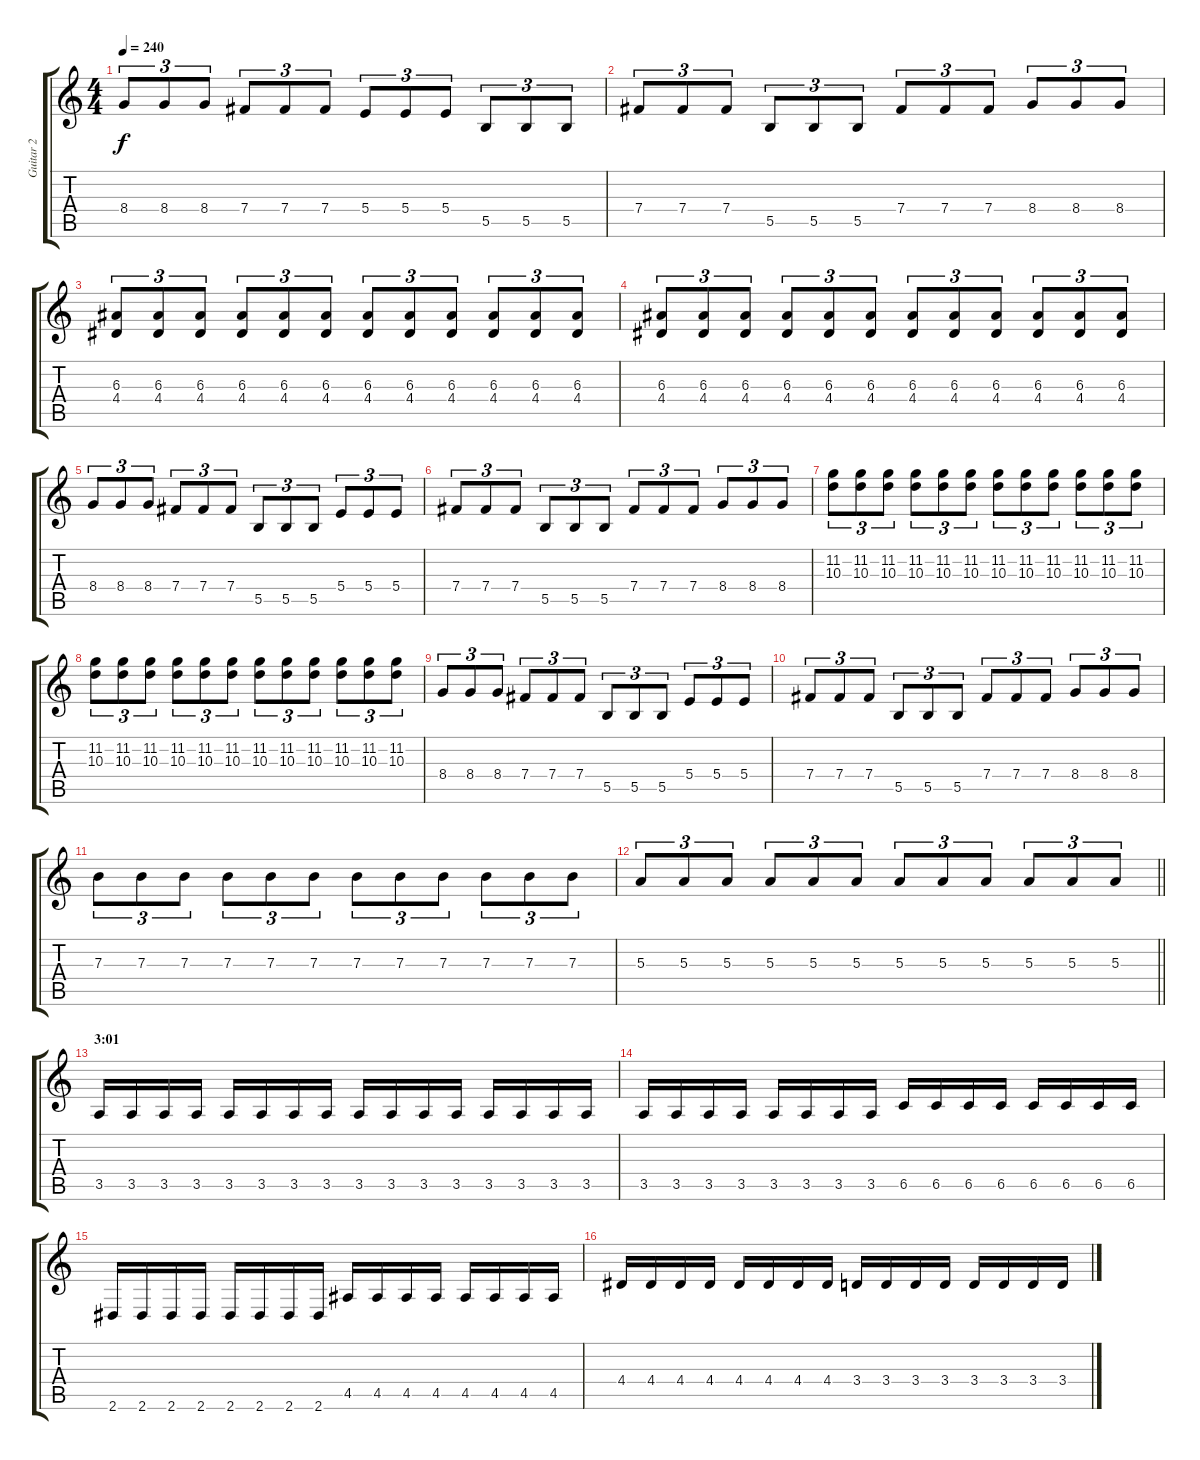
\track ("Guitar 2" "Guitar 2") {instrument distortionguitar}
\staff {score tabs}
\tuning (Db4 Ab3 E3 B2 Gb2 Db2) {hide}
\ts (4 4)
\tempo 240
\clef g2
\ks c
8.4.8{tu (3 2) dy f} 8.4.8{tu (3 2)} 8.4.8{tu (3 2)} 7.4.8{tu (3 2)} 7.4.8{tu (3 2)} 7.4.8{tu (3 2)} 5.4.8{tu (3 2)} 5.4.8{tu (3 2)} 5.4.8{tu (3 2)} 5.5.8{tu (3 2)} 5.5.8{tu (3 2)} 5.5.8{tu (3 2)} |
7.4.8{tu (3 2)} 7.4.8{tu (3 2)} 7.4.8{tu (3 2)} 5.5.8{tu (3 2)} 5.5.8{tu (3 2)} 5.5.8{tu (3 2)} 7.4.8{tu (3 2)} 7.4.8{tu (3 2)} 7.4.8{tu (3 2)} 8.4.8{tu (3 2)} 8.4.8{tu (3 2)} 8.4.8{tu (3 2)} |
(6.3 4.4).8{tu (3 2)} (6.3 4.4).8{tu (3 2)} (6.3 4.4).8{tu (3 2)} (6.3 4.4).8{tu (3 2)} (6.3 4.4).8{tu (3 2)} (6.3 4.4).8{tu (3 2)} (6.3 4.4).8{tu (3 2)} (6.3 4.4).8{tu (3 2)} (6.3 4.4).8{tu (3 2)} (6.3 4.4).8{tu (3 2)} (6.3 4.4).8{tu (3 2)} (6.3 4.4).8{tu (3 2)} |
(6.3 4.4).8{tu (3 2)} (6.3 4.4).8{tu (3 2)} (6.3 4.4).8{tu (3 2)} (6.3 4.4).8{tu (3 2)} (6.3 4.4).8{tu (3 2)} (6.3 4.4).8{tu (3 2)} (6.3 4.4).8{tu (3 2)} (6.3 4.4).8{tu (3 2)} (6.3 4.4).8{tu (3 2)} (6.3 4.4).8{tu (3 2)} (6.3 4.4).8{tu (3 2)} (6.3 4.4).8{tu (3 2)} |
8.4.8{tu (3 2)} 8.4.8{tu (3 2)} 8.4.8{tu (3 2)} 7.4.8{tu (3 2)} 7.4.8{tu (3 2)} 7.4.8{tu (3 2)} 5.5.8{tu (3 2)} 5.5.8{tu (3 2)} 5.5.8{tu (3 2)} 5.4.8{tu (3 2)} 5.4.8{tu (3 2)} 5.4.8{tu (3 2)} |
7.4.8{tu (3 2)} 7.4.8{tu (3 2)} 7.4.8{tu (3 2)} 5.5.8{tu (3 2)} 5.5.8{tu (3 2)} 5.5.8{tu (3 2)} 7.4.8{tu (3 2)} 7.4.8{tu (3 2)} 7.4.8{tu (3 2)} 8.4.8{tu (3 2)} 8.4.8{tu (3 2)} 8.4.8{tu (3 2)} |
(11.2 10.3).8{tu (3 2)} (11.2 10.3).8{tu (3 2)} (11.2 10.3).8{tu (3 2)} (11.2 10.3).8{tu (3 2)} (11.2 10.3).8{tu (3 2)} (11.2 10.3).8{tu (3 2)} (11.2 10.3).8{tu (3 2)} (11.2 10.3).8{tu (3 2)} (11.2 10.3).8{tu (3 2)} (11.2 10.3).8{tu (3 2)} (11.2 10.3).8{tu (3 2)} (11.2 10.3).8{tu (3 2)} |
(11.2 10.3).8{tu (3 2)} (11.2 10.3).8{tu (3 2)} (11.2 10.3).8{tu (3 2)} (11.2 10.3).8{tu (3 2)} (11.2 10.3).8{tu (3 2)} (11.2 10.3).8{tu (3 2)} (11.2 10.3).8{tu (3 2)} (11.2 10.3).8{tu (3 2)} (11.2 10.3).8{tu (3 2)} (11.2 10.3).8{tu (3 2)} (11.2 10.3).8{tu (3 2)} (11.2 10.3).8{tu (3 2)} |
8.4.8{tu (3 2)} 8.4.8{tu (3 2)} 8.4.8{tu (3 2)} 7.4.8{tu (3 2)} 7.4.8{tu (3 2)} 7.4.8{tu (3 2)} 5.5.8{tu (3 2)} 5.5.8{tu (3 2)} 5.5.8{tu (3 2)} 5.4.8{tu (3 2)} 5.4.8{tu (3 2)} 5.4.8{tu (3 2)} |
7.4.8{tu (3 2)} 7.4.8{tu (3 2)} 7.4.8{tu (3 2)} 5.5.8{tu (3 2)} 5.5.8{tu (3 2)} 5.5.8{tu (3 2)} 7.4.8{tu (3 2)} 7.4.8{tu (3 2)} 7.4.8{tu (3 2)} 8.4.8{tu (3 2)} 8.4.8{tu (3 2)} 8.4.8{tu (3 2)} |
7.3.8{tu (3 2)} 7.3.8{tu (3 2)} 7.3.8{tu (3 2)} 7.3.8{tu (3 2)} 7.3.8{tu (3 2)} 7.3.8{tu (3 2)} 7.3.8{tu (3 2)} 7.3.8{tu (3 2)} 7.3.8{tu (3 2)} 7.3.8{tu (3 2)} 7.3.8{tu (3 2)} 7.3.8{tu (3 2)} |
\barLineRight lightlight
5.3.8{tu (3 2)} 5.3.8{tu (3 2)} 5.3.8{tu (3 2)} 5.3.8{tu (3 2)} 5.3.8{tu (3 2)} 5.3.8{tu (3 2)} 5.3.8{tu (3 2)} 5.3.8{tu (3 2)} 5.3.8{tu (3 2)} 5.3.8{tu (3 2)} 5.3.8{tu (3 2)} 5.3.8{tu (3 2)} |
\section ("" "3:01")
3.5.16 3.5.16 3.5.16 3.5.16 3.5.16 3.5.16 3.5.16 3.5.16 3.5.16 3.5.16 3.5.16 3.5.16 3.5.16 3.5.16 3.5.16 3.5.16 |
3.5.16 3.5.16 3.5.16 3.5.16 3.5.16 3.5.16 3.5.16 3.5.16 6.5.16 6.5.16 6.5.16 6.5.16 6.5.16 6.5.16 6.5.16 6.5.16 |
2.6.16 2.6.16 2.6.16 2.6.16 2.6.16 2.6.16 2.6.16 2.6.16 4.5.16 4.5.16 4.5.16 4.5.16 4.5.16 4.5.16 4.5.16 4.5.16 |
4.4.16 4.4.16 4.4.16 4.4.16 4.4.16 4.4.16 4.4.16 4.4.16 3.4.16 3.4.16 3.4.16 3.4.16 3.4.16 3.4.16 3.4.16 3.4.16
